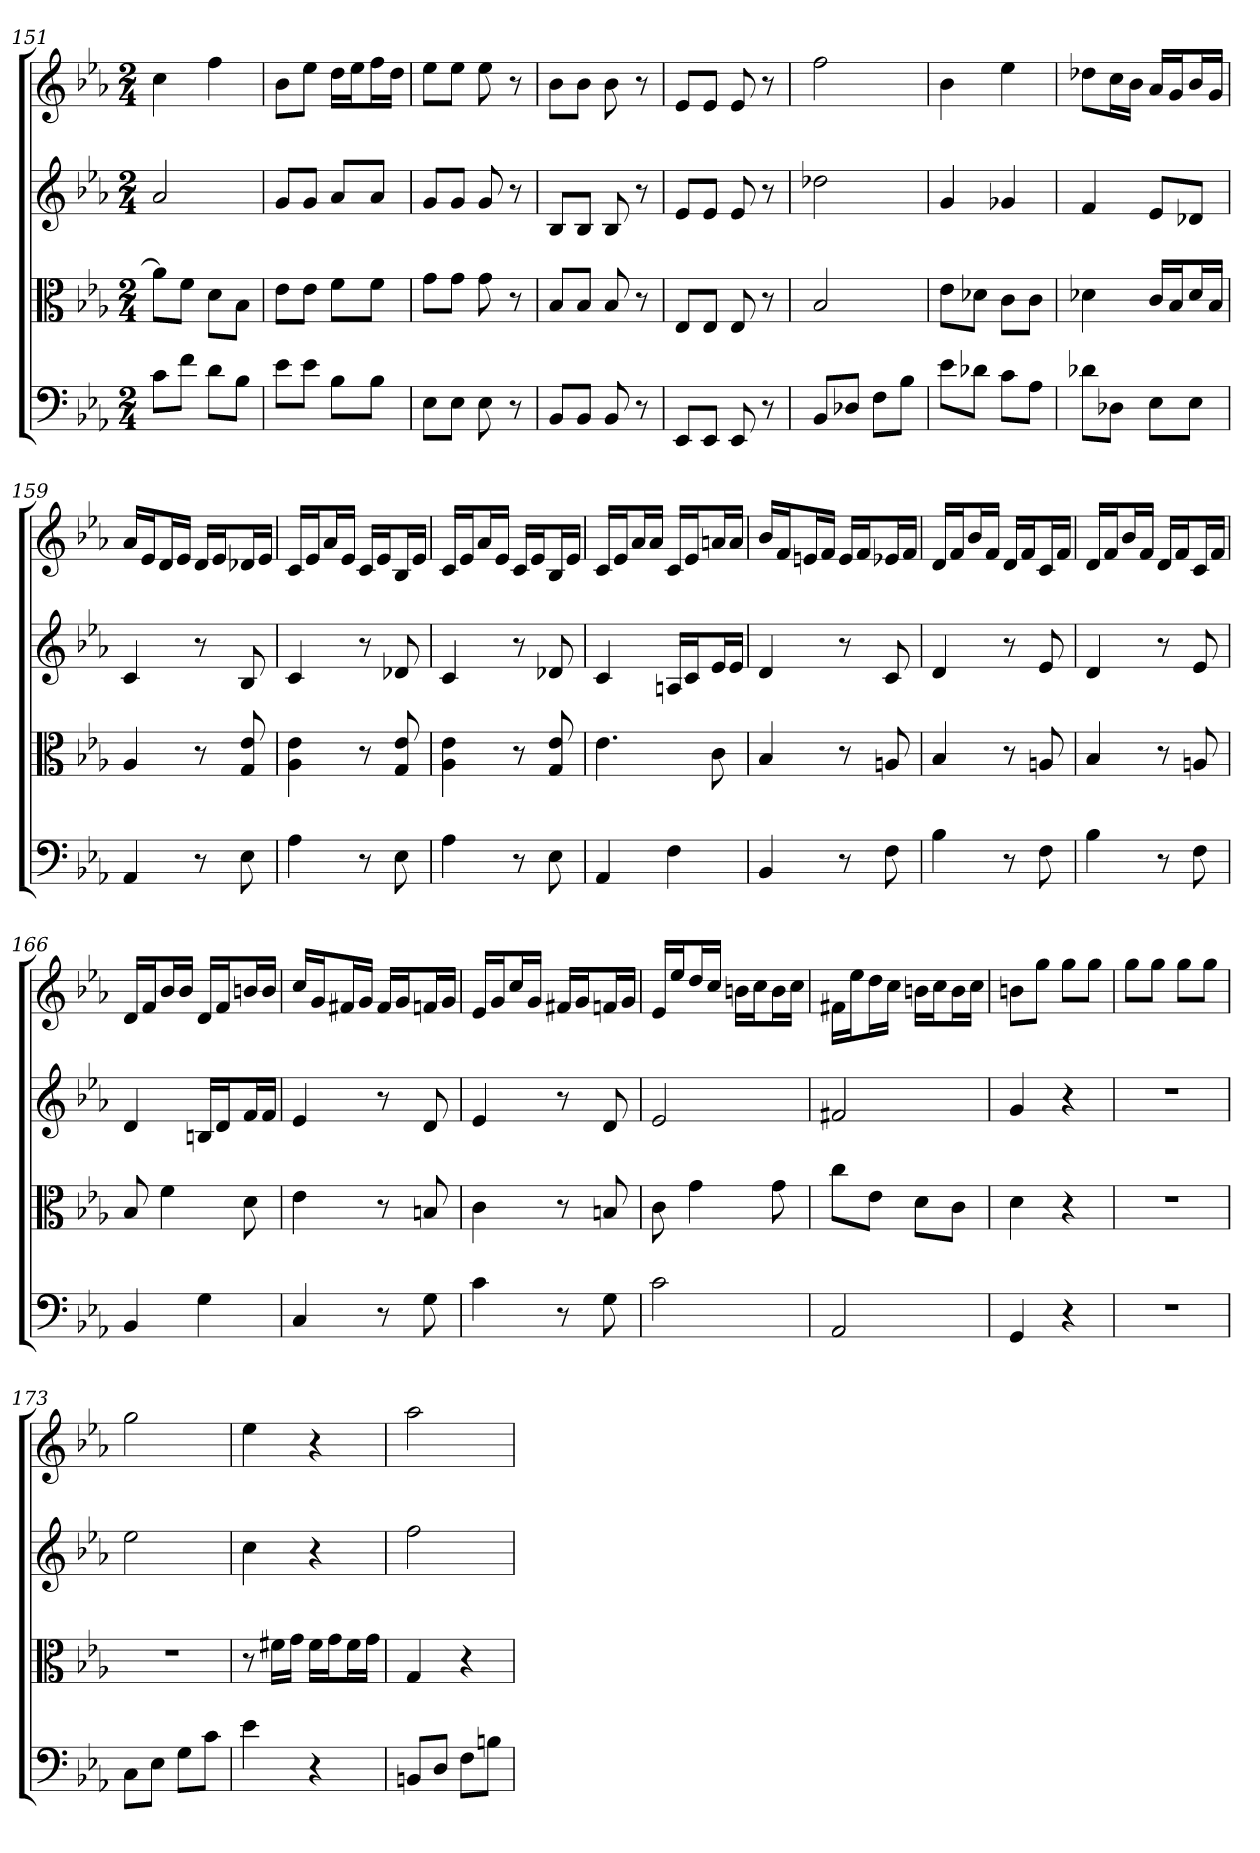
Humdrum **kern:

**kern	**kern	**kern	**kern
*part4	*part3	*part2	*part1
*staff4	*staff3	*staff2	*staff1
*clefF4	*clefC3	*	*
*k[b-e-a-]	*k[b-e-a-]	*k[b-e-a-]	*k[b-e-a-]
*E-:	*E-:	*E-:	*E-:
*M2/4	*M2/4	*M2/4	*M2/4
=151	=151	=151	=151
8c\L	8a-\L]	2a-	4cc
8f\J	8f\J	.	.
8d\L	8d\L	.	4ff
8B-\J	8B-\J	.	.
=152	=152	=152	=152
8e-\L	8e-\L	8gL	8b-L
8e-\J	8e-\J	8gJ	8ee-J
8B-\L	8f\L	8a-L	16ddLL
.	.	.	16ee-J
8B-\J	8f\J	8a-J	16ffL
.	.	.	16ddJJ
=153	=153	=153	=153
8E-\L	8g\L	8gL	8ee-L
8E-\J	8g\J	8gJ	8ee-J
8E-	8g	8g	8ee-
8r	8r	8r	8r
=154	=154	=154	=154
8BB-/L	8B-/L	8B-L	8b-L
8BB-/J	8B-/J	8B-J	8b-J
8BB-	8B-	8B-	8b-
8r	8r	8r	8r
=155	=155	=155	=155
8EE-/L	8E-/L	8e-L	8e-L
8EE-/J	8E-/J	8e-J	8e-J
8EE-	8E-	8e-	8e-
8r	8r	8r	8r
=156	=156	=156	=156
8BB-/L	2B-	2dd-X	2ff
8D-X/J	.	.	.
8F\L	.	.	.
8B-\J	.	.	.
=157	=157	=157	=157
8e-\L	8e-\L	4g	4b-
8d-X\J	8d-X\J	.	.
8c\L	8c\L	4g-X	4ee-
8A-\J	8c\J	.	.
=158	=158	=158	=158
8d-X\L	4d-X	4f	8dd-XL
8D-X\J	.	.	16ccL
.	.	.	16b-JJ
8E-\L	16c/LL	8e-L	16a-LL
.	16B-/J	.	16gJ
8E-\J	16d-/L	8d-XJ	16b-L
.	16B-/JJ	.	16gJJ
=159	=159	=159	=159
4AA-	4A-	4c	16a-LL
.	.	.	16e-J
.	.	.	16dL
.	.	.	16e-JJ
8r	8r	8r	16dLL
.	.	.	16e-J
8E-	8G 8e-	8B-	16d-XL
.	.	.	16e-JJ
=160	=160	=160	=160
4A-	4A- 4e-	4c	16cLL
.	.	.	16e-J
.	.	.	16a-L
.	.	.	16e-JJ
8r	8r	8r	16cLL
.	.	.	16e-J
8E-	8G 8e-	8d-X	16B-L
.	.	.	16e-JJ
=161	=161	=161	=161
4A-	4A- 4e-	4c	16cLL
.	.	.	16e-J
.	.	.	16a-L
.	.	.	16e-JJ
8r	8r	8r	16cLL
.	.	.	16e-J
8E-	8G 8e-	8d-X	16B-L
.	.	.	16e-JJ
=162	=162	=162	=162
4AA-	4.e-	4c	16cLL
.	.	.	16e-J
.	.	.	16a-L
.	.	.	16a-JJ
4F	.	16AnLL	16cLL
.	.	16cJ	16e-J
.	8c	16e-L	16anL
.	.	16e-JJ	16aJJ
=163	=163	=163	=163
4BB-	4B-	4d	16b-LL
.	.	.	16fJ
.	.	.	16enL
.	.	.	16fJJ
8r	8r	8r	16eLL
.	.	.	16fJ
8F	8An	8c	16e-XL
.	.	.	16fJJ
=164	=164	=164	=164
4B-	4B-	4d	16dLL
.	.	.	16fJ
.	.	.	16b-L
.	.	.	16fJJ
8r	8r	8r	16dLL
.	.	.	16fJ
8F	8An	8e-	16cL
.	.	.	16fJJ
=165	=165	=165	=165
4B-	4B-	4d	16dLL
.	.	.	16fJ
.	.	.	16b-L
.	.	.	16fJJ
8r	8r	8r	16dLL
.	.	.	16fJ
8F	8An	8e-	16cL
.	.	.	16fJJ
=166	=166	=166	=166
4BB-	8B-	4d	16dLL
.	.	.	16fJ
.	4f	.	16b-L
.	.	.	16b-JJ
4G	.	16BnLL	16dLL
.	.	16dJ	16fJ
.	8d	16fL	16bnL
.	.	16fJJ	16bJJ
=167	=167	=167	=167
4C	4e-	4e-	16ccLL
.	.	.	16gJ
.	.	.	16f#XL
.	.	.	16gJJ
8r	8r	8r	16f#LL
.	.	.	16gJ
8G	8Bn	8d	16fnL
.	.	.	16gJJ
=168	=168	=168	=168
4c	4c	4e-	16e-LL
.	.	.	16gJ
.	.	.	16ccL
.	.	.	16gJJ
8r	8r	8r	16f#XLL
.	.	.	16gJ
8G	8Bn	8d	16fnL
.	.	.	16gJJ
=169	=169	=169	=169
2c	8c	2e-	16e-LL
.	.	.	16ee-J
.	4g	.	16ddL
.	.	.	16ccJJ
.	.	.	16bnLL
.	.	.	16ccJ
.	8g	.	16bL
.	.	.	16ccJJ
=170	=170	=170	=170
2AA-	8cc\L	2f#X	16f#XLL
.	.	.	16ee-J
.	8e-\J	.	16ddL
.	.	.	16ccJJ
.	8d\L	.	16bnLL
.	.	.	16ccJ
.	8c\J	.	16bL
.	.	.	16ccJJ
=171	=171	=171	=171
4GG	4d	4g	8bnL
.	.	.	8ggJ
4r	4r	4r	8ggL
.	.	.	8ggJ
=172	=172	=172	=172
2r	2r	2r	8ggL
.	.	.	8ggJ
.	.	.	8ggL
.	.	.	8ggJ
=173	=173	=173	=173
8C\L	2r	2ee-	2gg
8E-\J	.	.	.
8G\L	.	.	.
8c\J	.	.	.
=174	=174	=174	=174
4e-	8r	4cc	4ee-
.	16f#X\LL	.	.
.	16g\JJ	.	.
4r	16f#\LL	4r	4r
.	16g\J	.	.
.	16f#\L	.	.
.	16g\JJ	.	.
=175	=175	=175	=175
8BBn/L	4G	2ff	2aa-
8D/J	.	.	.
8F\L	4r	.	.
8Bn\J	.	.	.
=	=	=	=
*-	*-	*-	*-
